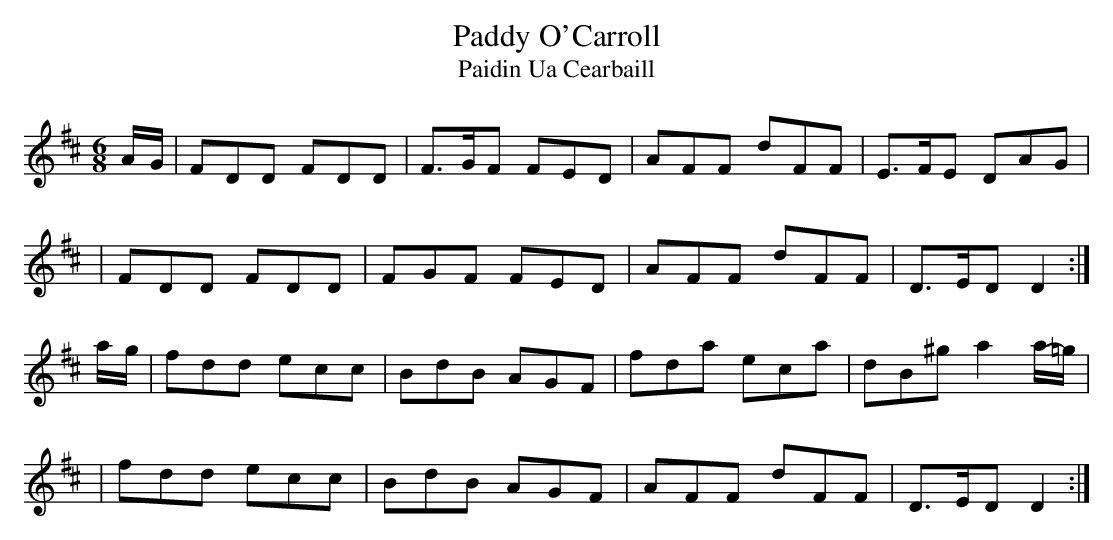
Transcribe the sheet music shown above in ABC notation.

X:1
T: Paddy O'Carroll
T: Paidin Ua Cearbaill
M: 6/8
K: D
A/-G/|FDD FDD|F>GF FED|AFF dFF|E>FE DAG|
|FDD FDD|FGF FED|AFF dFF|D>ED D2:|
a/-g/|fdd ecc|BdB AGF|fda eca|dB^g a2 a/-=g/|
|fdd ecc|BdB AGF|AFF dFF|D>ED D2:|
